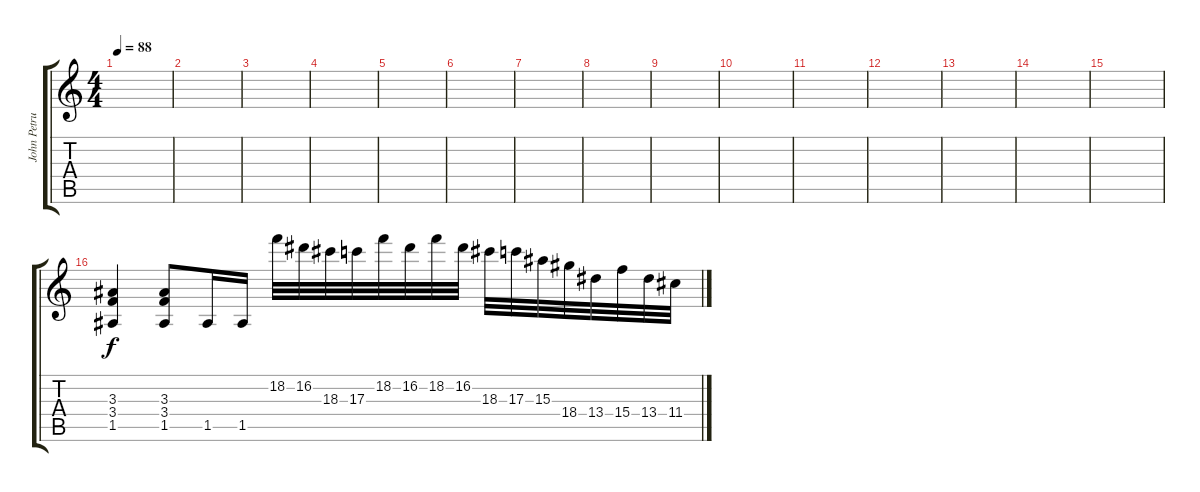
\track ("John Petrucci" "John Petru") {instrument distortionguitar}
\staff {score tabs}
\tuning (E4 B3 G3 D3 A2 D2) {hide}
\ts (4 4)
\tempo 88
\clef g2
\ks c
|
|
|
|
|
|
|
|
|
|
|
|
|
|
|
(3.3 3.4 1.5).4{volume 13} (3.3 3.4 1.5).8 1.5.16 1.5.16 18.2.32 16.2.32 18.3.32 17.3.32 18.2.32 16.2.32 18.2.32 16.2.32 18.3.32 17.3.32 15.3.32 18.4.32 13.4.32 15.4.32 13.4.32 11.4.32
